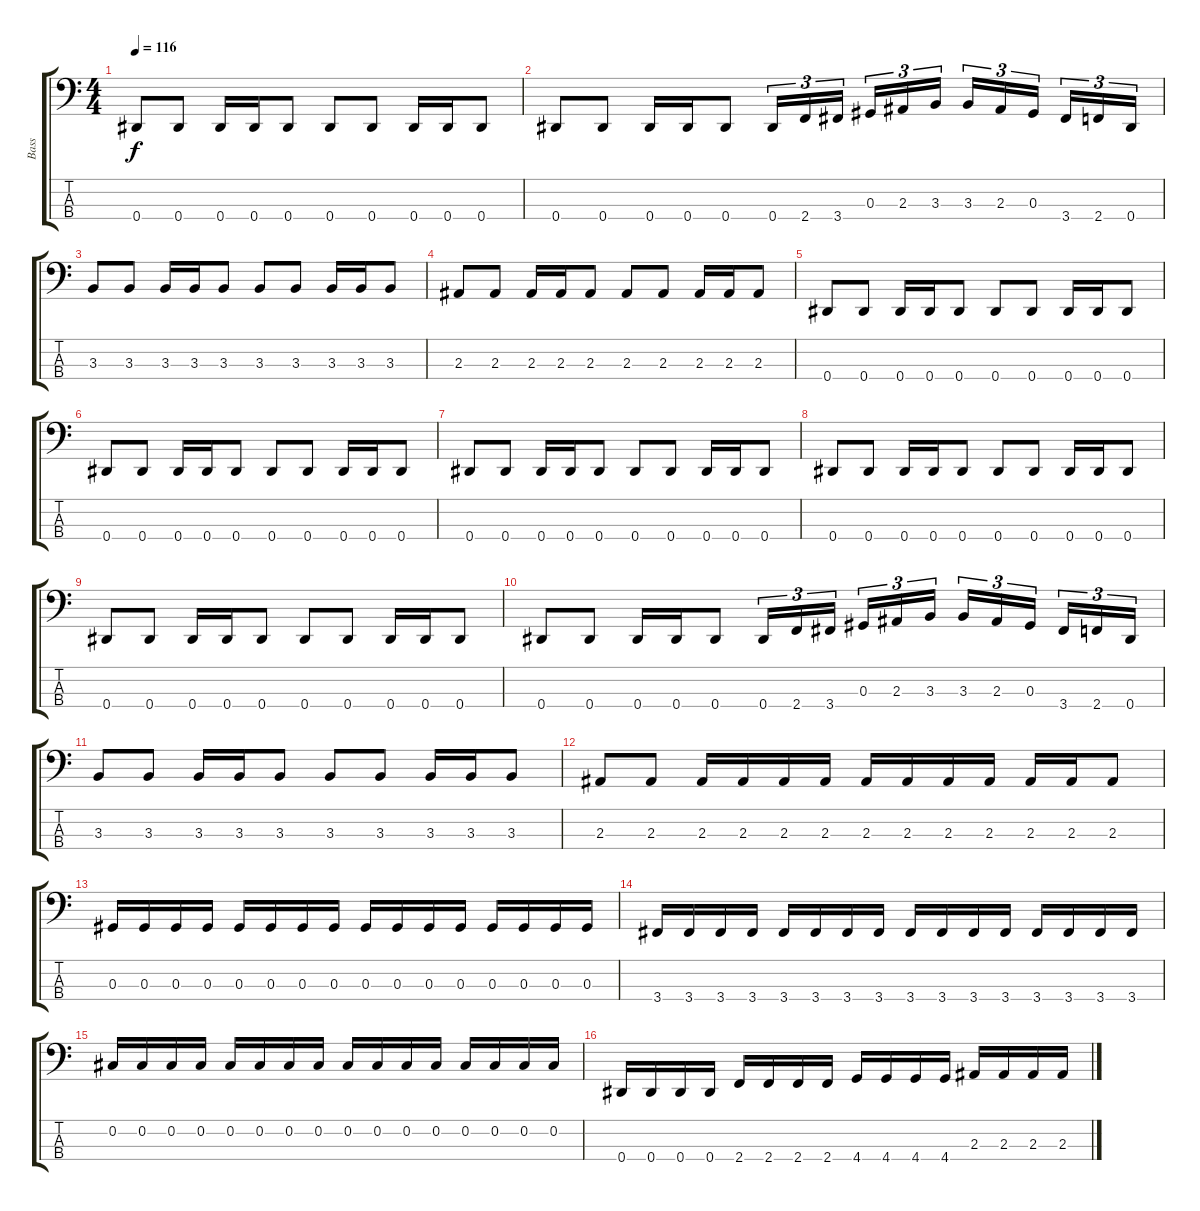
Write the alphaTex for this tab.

\track ("Bass" "Bass") {instrument electricbassfinger}
\staff {score tabs}
\tuning (Gb2 Db2 Ab1 Eb1) {hide}
\ts (4 4)
\tempo 116
\clef f4
\ks c
0.4.8{dy f} 0.4.8 0.4.16 0.4.16 0.4.8 0.4.8 0.4.8 0.4.16 0.4.16 0.4.8 |
0.4.8 0.4.8 0.4.16 0.4.16 0.4.8 0.4.16{tu (3 2)} 2.4.16{tu (3 2)} 3.4.16{tu (3 2)} 0.3.16{tu (3 2)} 2.3.16{tu (3 2)} 3.3.16{tu (3 2)} 3.3.16{tu (3 2)} 2.3.16{tu (3 2)} 0.3.16{tu (3 2)} 3.4.16{tu (3 2)} 2.4.16{tu (3 2)} 0.4.16{tu (3 2)} |
3.3.8 3.3.8 3.3.16 3.3.16 3.3.8 3.3.8 3.3.8 3.3.16 3.3.16 3.3.8 |
2.3.8 2.3.8 2.3.16 2.3.16 2.3.8 2.3.8 2.3.8 2.3.16 2.3.16 2.3.8 |
0.4.8 0.4.8 0.4.16 0.4.16 0.4.8 0.4.8 0.4.8 0.4.16 0.4.16 0.4.8 |
0.4.8 0.4.8 0.4.16 0.4.16 0.4.8 0.4.8 0.4.8 0.4.16 0.4.16 0.4.8 |
0.4.8 0.4.8 0.4.16 0.4.16 0.4.8 0.4.8 0.4.8 0.4.16 0.4.16 0.4.8 |
0.4.8 0.4.8 0.4.16 0.4.16 0.4.8 0.4.8 0.4.8 0.4.16 0.4.16 0.4.8 |
0.4.8 0.4.8 0.4.16 0.4.16 0.4.8 0.4.8 0.4.8 0.4.16 0.4.16 0.4.8 |
0.4.8 0.4.8 0.4.16 0.4.16 0.4.8 0.4.16{tu (3 2)} 2.4.16{tu (3 2)} 3.4.16{tu (3 2)} 0.3.16{tu (3 2)} 2.3.16{tu (3 2)} 3.3.16{tu (3 2)} 3.3.16{tu (3 2)} 2.3.16{tu (3 2)} 0.3.16{tu (3 2)} 3.4.16{tu (3 2)} 2.4.16{tu (3 2)} 0.4.16{tu (3 2)} |
3.3.8 3.3.8 3.3.16 3.3.16 3.3.8 3.3.8 3.3.8 3.3.16 3.3.16 3.3.8 |
2.3.8 2.3.8 2.3.16 2.3.16 2.3.16 2.3.16 2.3.16 2.3.16 2.3.16 2.3.16 2.3.16 2.3.16 2.3.8 |
0.3.16 0.3.16 0.3.16 0.3.16 0.3.16 0.3.16 0.3.16 0.3.16 0.3.16 0.3.16 0.3.16 0.3.16 0.3.16 0.3.16 0.3.16 0.3.16 |
3.4.16 3.4.16 3.4.16 3.4.16 3.4.16 3.4.16 3.4.16 3.4.16 3.4.16 3.4.16 3.4.16 3.4.16 3.4.16 3.4.16 3.4.16 3.4.16 |
0.2.16 0.2.16 0.2.16 0.2.16 0.2.16 0.2.16 0.2.16 0.2.16 0.2.16 0.2.16 0.2.16 0.2.16 0.2.16 0.2.16 0.2.16 0.2.16 |
0.4.16 0.4.16 0.4.16 0.4.16 2.4.16 2.4.16 2.4.16 2.4.16 4.4.16 4.4.16 4.4.16 4.4.16 2.3.16 2.3.16 2.3.16 2.3.16
